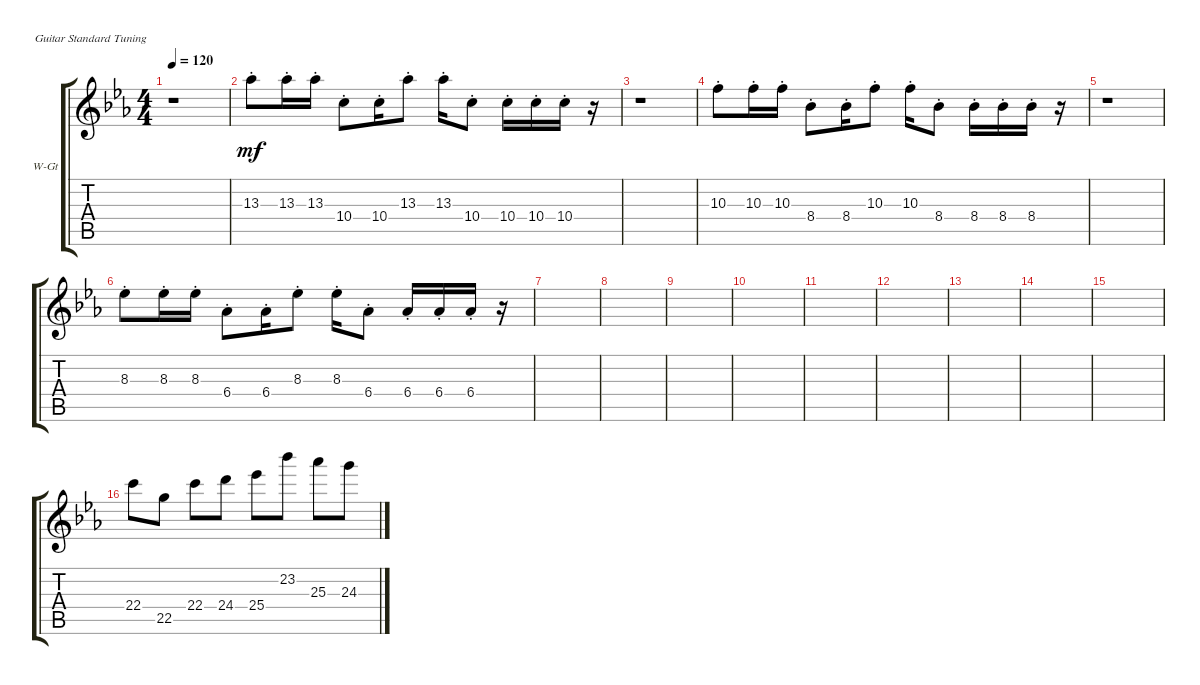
\defaultSystemsLayout 4
\bracketExtendMode groupsimilarinstruments
\firstSystemTrackNameOrientation horizontal
\otherSystemsTrackNameOrientation horizontal
\track ("Whammy pedal octave up" "W-Gt") {instrument distortionguitar}
\staff {score tabs}
\tuning (E4 B3 G3 D3 A2 E2)
\ts (4 4)
\tempo 120
\clef g2
\ks cminor
r.1{dy mf} |
13.3{st}.8 13.3{st}.16 13.3{st}.16 10.4{st}.8 10.4{st}.16 13.3{st}.8 13.3{st}.16 10.4{st}.8 10.4{st}.16 10.4{st}.16 10.4{st}.16 r.16 |
r.1 |
10.3{st}.8 10.3{st}.16 10.3{st}.16 8.4{st}.8 8.4{st}.16 10.3{st}.8 10.3{st}.16 8.4{st}.8 8.4{st}.16 8.4{st}.16 8.4{st}.16 r.16 |
r.1 |
8.3{st}.8 8.3{st}.16 8.3{st}.16 6.4{st}.8 6.4{st}.16 8.3{st}.8 8.3{st}.16 6.4{st}.8 6.4{st}.16 6.4{st}.16 6.4{st}.16 r.16 |
|
|
|
|
|
|
|
|
|
22.4.8 22.5.8 22.4.8 24.4.8 25.4.8 23.2.8 25.3.8 24.3.8
